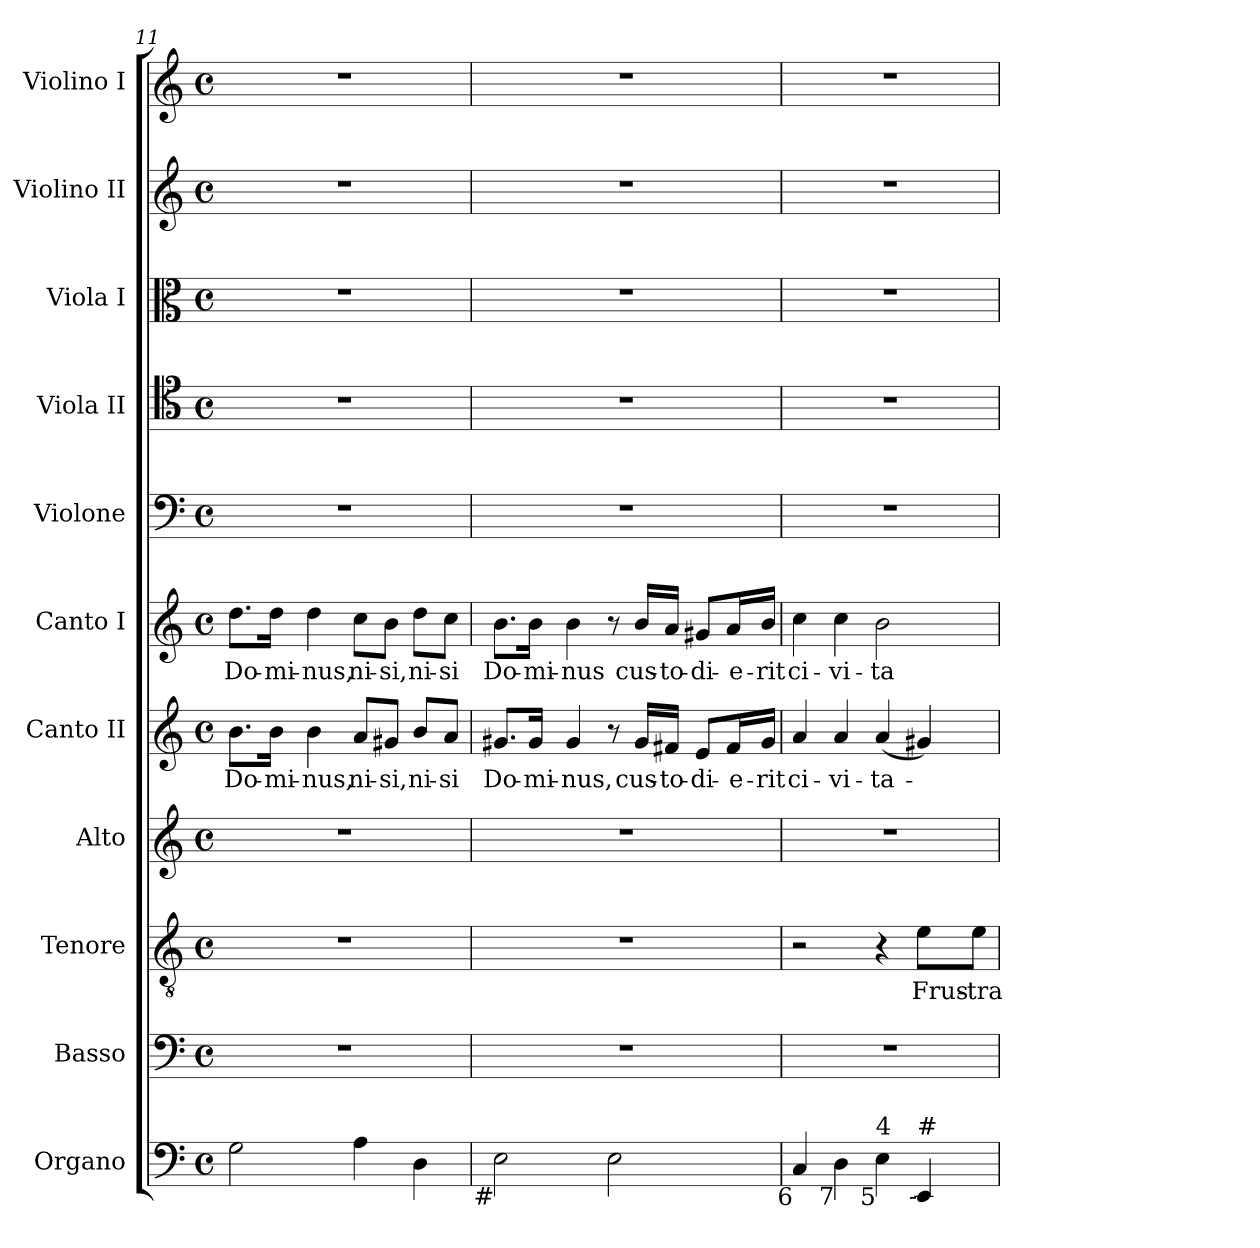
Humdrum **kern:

**kern	**kern	**kern	**text	**kern	**kern	**text	**kern	**text	**kern	**kern	**kern	**kern	**kern
*part11	*part10	*part9	*part9	*part8	*part7	*part7	*part6	*part6	*part5	*part4	*part3	*part2	*part1
*staff11	*staff10	*staff9	*staff9	*staff8	*staff7	*staff7	*staff6	*staff6	*staff5	*staff4	*staff3	*staff2	*staff1
*I"Organo	*I"Basso	*I"Tenore	*	*I"Alto	*I"Canto II	*	*I"Canto I	*	*I"Violone	*I"Viola II	*I"Viola I	*I"Violino II	*I"Violino I
*I'Org.	*I'B.	*I'T.	*	*I'A.	*I'C. II	*	*I'C. I	*	*I'Vne.	*I'Vla. II	*I'Vla. I	*I'Vl. II	*I'Vl. I
!!LO:LB:g=z
*clefF4	*clefF4	*clefGv2	*	*clefG2	*clefG2	*	*clefG2	*	*clefF4	*clefC4	*clefC3	*clefG2	*clefG2
*	*	*ITrd7c12	*	*	*	*	*	*	*	*	*	*	*
*k[]	*k[]	*k[]	*	*k[]	*k[]	*	*k[]	*	*k[]	*k[]	*k[]	*k[]	*k[]
*C:	*C:	*C:	*	*C:	*C:	*	*C:	*	*C:	*C:	*C:	*C:	*C:
*M4/4	*M4/4	*M4/4	*	*M4/4	*M4/4	*	*M4/4	*	*M4/4	*M4/4	*M4/4	*M4/4	*M4/4
*met(c)	*met(c)	*met(c)	*	*met(c)	*met(c)	*	*met(c)	*	*met(c)	*met(c)	*met(c)	*met(c)	*met(c)
=11	=11	=11	=11	=11	=11	=11	=11	=11	=11	=11	=11	=11	=11
!	!	!	!	!	!	!LO:LY:b:color=#000000	!	!	!	!	!	!	!
!	!	!	!	!	!	!	!	!LO:LY:b:color=#000000	!	!	!	!	!
2Gi\	1r	1r	.	1r	8.bi\L	Do-	8.ddi\L	Do-	1r	1r	1r	1r	1r
!	!	!	!	!	!	!LO:LY:b:color=#000000	!	!	!	!	!	!	!
!	!	!	!	!	!	!	!	!LO:LY:b:color=#000000	!	!	!	!	!
.	.	.	.	.	16bi\Jk	-mi-	16ddi\Jk	-mi-	.	.	.	.	.
!	!	!	!	!	!	!LO:LY:b:color=#000000	!	!	!	!	!	!	!
!	!	!	!	!	!	!	!	!LO:LY:b:color=#000000	!	!	!	!	!
.	.	.	.	.	4bi\	-nus,	4ddi\	-nus,	.	.	.	.	.
!	!	!	!	!	!	!LO:LY:b:color=#000000	!	!	!	!	!	!	!
!	!	!	!	!	!	!	!	!LO:LY:b:color=#000000	!	!	!	!	!
4Ai\	.	.	.	.	8ai/L	ni-	8cci\L	ni-	.	.	.	.	.
!	!	!	!	!	!	!LO:LY:b:color=#000000	!	!	!	!	!	!	!
!	!	!	!	!	!	!	!	!LO:LY:b:color=#000000	!	!	!	!	!
.	.	.	.	.	8g#Xi/J	-si,	8bi\J	-si,	.	.	.	.	.
!	!	!	!	!	!	!LO:LY:b:color=#000000	!	!	!	!	!	!	!
!	!	!	!	!	!	!	!	!LO:LY:b:color=#000000	!	!	!	!	!
4Di\	.	.	.	.	8bi/L	ni-	8ddi\L	ni-	.	.	.	.	.
!	!	!	!	!	!	!LO:LY:b:color=#000000	!	!	!	!	!	!	!
!	!	!	!	!	!	!	!	!LO:LY:b:color=#000000	!	!	!	!	!
.	.	.	.	.	8ai/J	-si	8cci\J	-si	.	.	.	.	.
=12	=12	=12	=12	=12	=12	=12	=12	=12	=12	=12	=12	=12	=12
!	!	!	!	!	!	!LO:LY:b:color=#000000	!	!	!	!	!	!	!
!LO:TX:b:rj:t=#	!	!	!	!	!	!	!	!	!	!	!	!	!
!	!	!	!	!	!	!	!	!LO:LY:b:color=#000000	!	!	!	!	!
2Ei\	1r	1r	.	1r	8.g#Xi/L	Do-	8.bi\L	Do-	1r	1r	1r	1r	1r
!	!	!	!	!	!	!LO:LY:b:color=#000000	!	!	!	!	!	!	!
!	!	!	!	!	!	!	!	!LO:LY:b:color=#000000	!	!	!	!	!
.	.	.	.	.	16g#i/Jk	-mi-	16bi\Jk	-mi-	.	.	.	.	.
!	!	!	!	!	!	!LO:LY:b:color=#000000	!	!	!	!	!	!	!
!	!	!	!	!	!	!	!	!LO:LY:b:color=#000000	!	!	!	!	!
.	.	.	.	.	4g#i/	-nus,	4bi\	-nus	.	.	.	.	.
2Ei\	.	.	.	.	8r	.	8r	.	.	.	.	.	.
!	!	!	!	!	!	!LO:LY:b:color=#000000	!	!	!	!	!	!	!
!	!	!	!	!	!	!	!	!LO:LY:b:color=#000000	!	!	!	!	!
.	.	.	.	.	16g#i/LL	cus-	16bi/LL	cus-	.	.	.	.	.
!	!	!	!	!	!	!LO:LY:b:color=#000000	!	!	!	!	!	!	!
!	!	!	!	!	!	!	!	!LO:LY:b:color=#000000	!	!	!	!	!
.	.	.	.	.	16f#Xi/JJ	-to-	16ai/JJ	-to-	.	.	.	.	.
!	!	!	!	!	!	!LO:LY:b:color=#000000	!	!	!	!	!	!	!
!	!	!	!	!	!	!	!	!LO:LY:b:color=#000000	!	!	!	!	!
.	.	.	.	.	8ei/L	-di-	8g#Xi/L	-di-	.	.	.	.	.
!	!	!	!	!	!	!LO:LY:b:color=#000000	!	!	!	!	!	!	!
!	!	!	!	!	!	!	!	!LO:LY:b:color=#000000	!	!	!	!	!
.	.	.	.	.	16f#i/L	-e-	16ai/L	-e-	.	.	.	.	.
!	!	!	!	!	!	!LO:LY:b:color=#000000	!	!	!	!	!	!	!
!	!	!	!	!	!	!	!	!LO:LY:b:color=#000000	!	!	!	!	!
.	.	.	.	.	16g#i/JJ	-rit	16bi/JJ	-rit	.	.	.	.	.
=13	=13	=13	=13	=13	=13	=13	=13	=13	=13	=13	=13	=13	=13
!	!	!	!	!	!	!LO:LY:b:color=#000000	!	!	!	!	!	!	!
!LO:TX:b:rj:t=6	!	!	!	!	!	!	!	!	!	!	!	!	!
!	!	!	!	!	!	!	!	!LO:LY:b:color=#000000	!	!	!	!	!
4Ci/	1r	2r	.	1r	4ai/	ci-	4cci\	ci-	1r	1r	1r	1r	1r
!	!	!	!	!	!	!LO:LY:b:color=#000000	!	!	!	!	!	!	!
!LO:TX:b:rj:t=7	!	!	!	!	!	!	!	!	!	!	!	!	!
!	!	!	!	!	!	!	!	!LO:LY:b:color=#000000	!	!	!	!	!
4Di\	.	.	.	.	4ai/	-vi-	4cci\	-vi-	.	.	.	.	.
!	!	!	!	!	!	!LO:LY:b:color=#000000	!	!	!	!	!	!	!
!LO:TX:b:rj:t=5	!	!	!	!	!	!	!	!	!	!	!	!	!
!LO:TX:t=4	!	!	!	!	!	!	!	!	!	!	!	!	!
!	!	!	!	!	!	!	!	!LO:LY:b:color=#000000	!	!	!	!	!
4Ei\	.	4r	.	.	(4ai/	-ta-	2bi\	-ta-	.	.	.	.	.
!LO:TX:b:rj:t=-	!	!	!	!	!	!	!	!	!	!	!	!	!
!LO:TX:t=#	!	!	!	!	!	!	!	!	!	!	!	!	!
!	!	!	!LO:LY:b:color=#000000	!	!	!	!	!	!	!	!	!	!
4EEi/	.	8Ei\L	Frus-	.	4g#Xi/)	.	.	.	.	.	.	.	.
!	!	!	!LO:LY:b:color=#000000	!	!	!	!	!	!	!	!	!	!
.	.	8Ei\J	-tra	.	.	.	.	.	.	.	.	.	.
=	=	=	=	=	=	=	=	=	=	=	=	=	=
*-	*-	*-	*-	*-	*-	*-	*-	*-	*-	*-	*-	*-	*-
